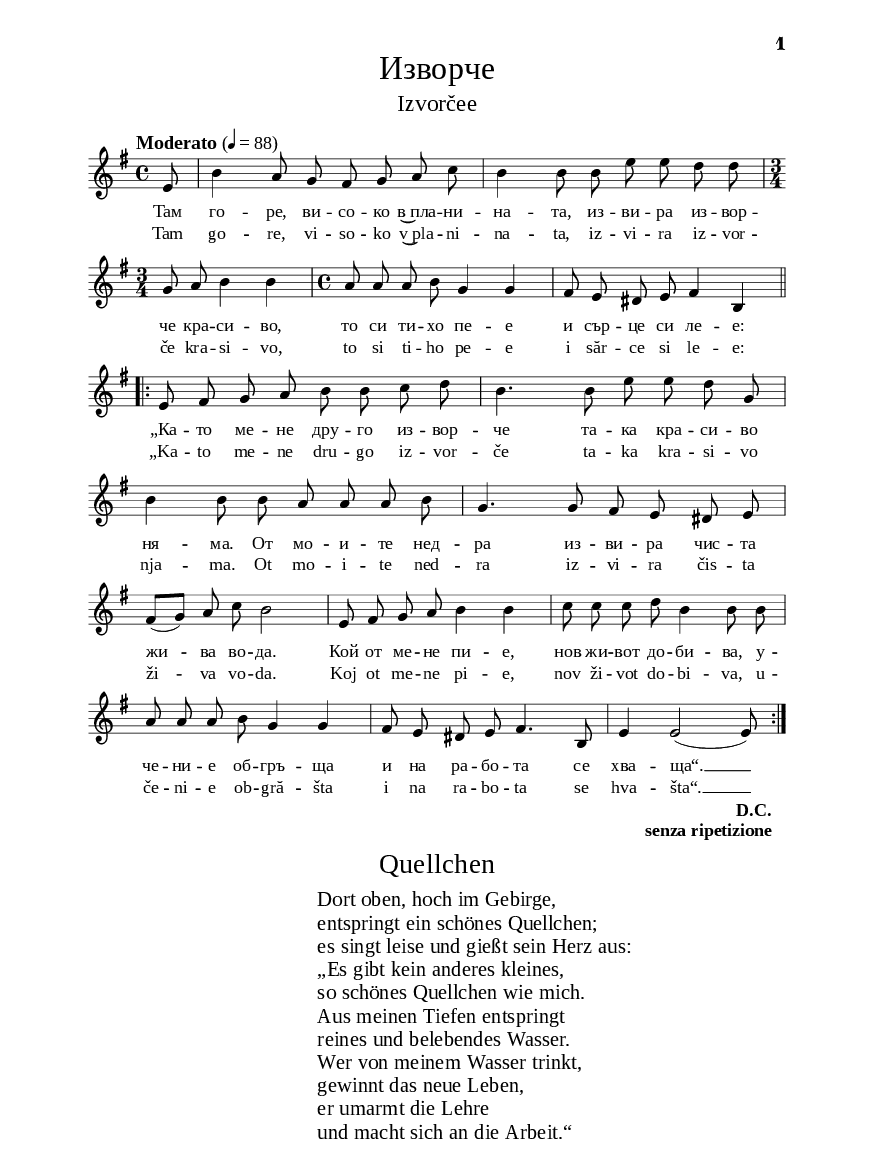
\version "2.24.3"

% include paper part and global functions
\include "include/globals.ily"

\bookpart {
  \label #'ref177
  \tocItem \markup "Изворче – Izvorče"
  \include "include/bookpart-paper.ily"
  \score {
    \include "include/score-layout.ily"

    \new Voice \absolute {
      \clef treble
      \key e \minor
      \time 4/4
      \tempoFunc "Moderato" 4 "88"
      \autoBeamOff
      \partial 8
      e'8 | % 2
      b'4  a'8  g'8  fis'8  g'8
      a'8 c''8 | % 3
      b'4 b'8 b'8 e''8
      e''8 d''8 d''8 | % 4
      \time 3/4  |  \break % 4
      g'8  a'8 b'4 b'4 | % 5
      \time 4/4  | % 5
      a'8  a'8  a'8 b'8  g'4
      g'4 | % 6
      fis'8  e'8  dis'8  e'8  fis'4
      b4 \break | % 7
      \bar ".|:-||"
      e'8  fis'8  g'8  a'8 b'8
      b'8 c''8 d''8 | % 8
      b'4. b'8 e''8 e''8
      d''8  g'8 \break | % 9
      b'4 b'8 b'8  a'8  a'8
      a'8 b'8 |
      g'4.  g'8  fis'8  e'8  dis'8
      e'8 \break | % 11
      fis'8 ( [  g'8 ] )   a'8 c''8
      b'2 | % 12
      e'8  fis'8  g'8  a'8 b'4
      b'4 | % 13
      c''8 c''8 c''8 d''8
      b'4 b'8 b'8 | \break % 14
      a'8  a'8  a'8 b'8  g'4
      g'4 | % 15
      fis'8  e'8  dis'8  e'8  fis'4.
      b8 | % 16
      e'4  e'2 (e'8)
      \bar ":|."
    }

    \addlyrics {
      Там го -- ре, ви -- со -- ко в~пла
      -- ни -- на -- та, из -- ви -- ра из --
      вор -- че кра -- си -- во, то си
      ти -- хо пе -- е и сър -- це си
      ле -- е: „Ка -- то ме -- не дру --
      го из -- вор -- че та -- ка кра --
      си -- во ня -- ма. От мо -- и -- те
      нед -- ра из -- ви -- ра чис -- та
      жи -- ва во -- да. Кой от ме --
      не пи -- е, нов жи -- вот до -- би
      -- ва, у -- че -- ни -- е об -- гръ --
      ща и на ра -- бо -- та се хва --
      ща“. __}
      \addlyrics {
        Tam go -- re, vi -- so -- ko v~pla
        -- ni -- na -- ta, iz -- vi -- ra iz --
        vor -- če kra -- si -- vo, to si
        ti -- ho pe -- e i săr -- ce si
        le -- e: „Ka -- to me -- ne dru --
        go iz -- vor -- če ta -- ka kra --
        si -- vo nja -- ma. Ot mo -- i -- te
        ned -- ra iz -- vi -- ra čis -- ta
        ži -- va vo -- da. Koj ot me --
        ne pi -- e, nov ži -- vot do -- bi
        -- va, u -- če -- ni -- e ob -- gră --
        šta i na ra -- bo -- ta se hva --
        šta“. __}


        \header {
          title = \titleFunc "Изворче" "Izvorčee"
        }

        \midi{}
      } % score

      \markup \empty-one
      \markup \dc-two "D.C.""senza ripetizione"
      \markup \empty-one

      % include foreign translation(s) of the song
       \version "2.24.3"

\markup \fill-line { \fontsize #deTitleFontSize "Quellchen" }
\markup \null
\markup \null
\markup \abs-fontsize #10 {
  \hspace #30
  \override #`(baseline-skip . ,deCoupletBaselineSkip)

  \column {
  
 \line { " "Dort oben, hoch im Gebirge,}

 \line { " "entspringt ein schönes Quellchen;}

 \line { " "es singt leise und gießt sein Herz aus:}

 \line { " "„Es gibt kein anderes kleines, }

 \line { " "so schönes Quellchen wie mich. }

 \line { " "Aus meinen Tiefen entspringt}

 \line { " "reines und belebendes Wasser.}

 \line { " "Wer von meinem Wasser trinkt, }

 \line { " "gewinnt das neue Leben,}

 \line { " "er umarmt die Lehre }

 \line { " "und macht sich an die Arbeit.“}
  }
}


    } % bookpart


